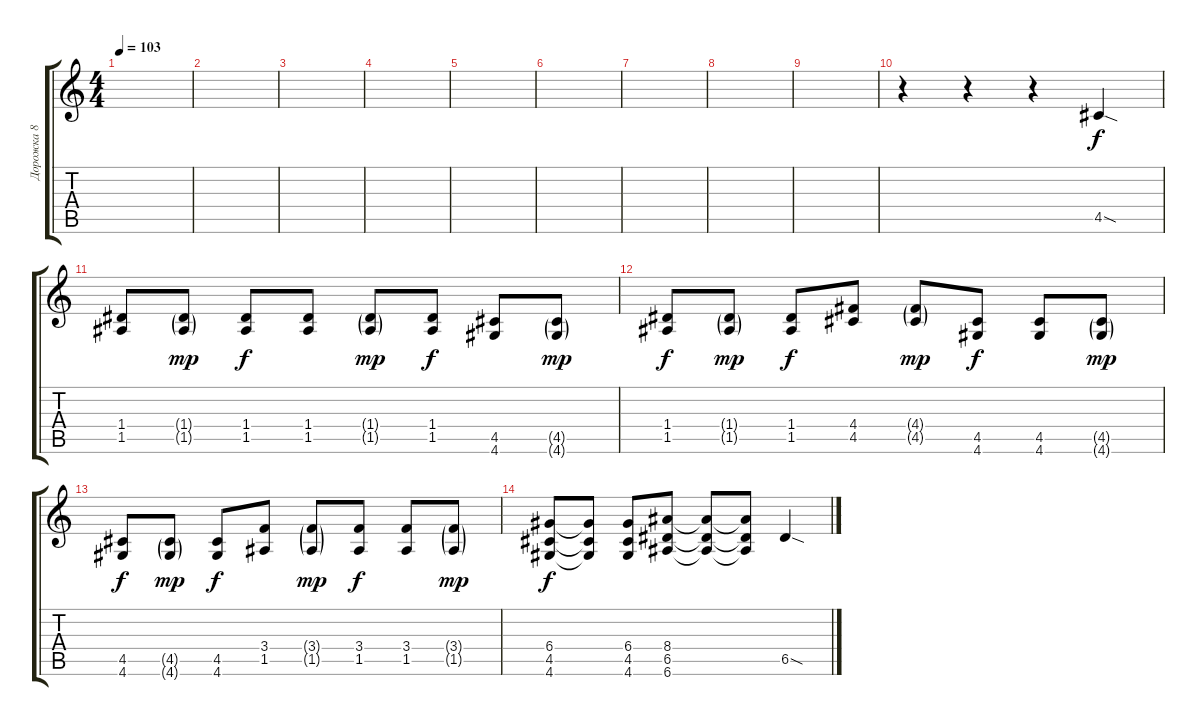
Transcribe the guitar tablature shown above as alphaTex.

\track ("Дорожка 8" "Дорожка 8") {instrument distortionguitar}
\staff {score tabs}
\tuning (E4 B3 G3 D3 A2 E2) {hide}
\ts (4 4)
\tempo 103
\clef g2
\ks c
|
|
|
|
|
|
|
|
|
r.4 r.4 r.4 4.5{sod}.4 |
(1.4 1.5).8 (1.4{g} 1.5{g}).8{dy mp} (1.4 1.5).8{dy f} (1.4 1.5).8 (1.4{g} 1.5{g}).8{dy mp} (1.4 1.5).8{dy f} (4.5 4.6).8 (4.5{g} 4.6{g}).8{dy mp} |
(1.4 1.5).8{dy f} (1.4{g} 1.5{g}).8{dy mp} (1.4 1.5).8{dy f} (4.4 4.5).8 (4.4{g} 4.5{g}).8{dy mp} (4.5 4.6).8{dy f} (4.5 4.6).8 (4.5{g} 4.6{g}).8{dy mp} |
(4.5 4.6).8{dy f} (4.5{g} 4.6{g}).8{dy mp} (4.5 4.6).8{dy f} (3.4 1.5).8 (3.4{g} 1.5{g}).8{dy mp} (3.4 1.5).8{dy f} (3.4 1.5).8 (3.4{g} 1.5{g}).8{dy mp} |
(6.4 4.5 4.6).8{dy f} (6.4{t} 4.5{t} 4.6{t}).8 (6.4 4.5 4.6).8 (8.4 6.5 6.6).8 (8.4{t} 6.5{t} 6.6{t}).8 (8.4{t} 6.5{t} 6.6{t}).8 6.5{sod}.4
